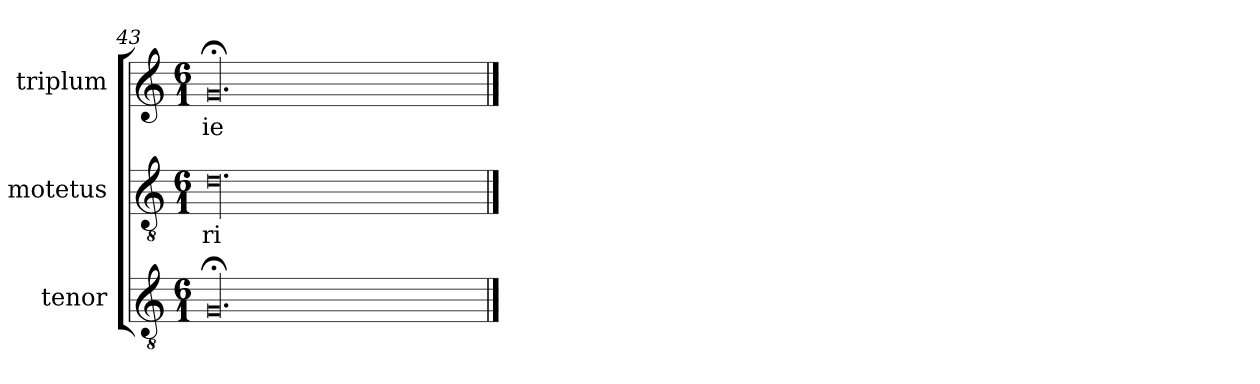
**kern	**kern	**text	**kern	**text
*part3	*part2	*part2	*part1	*part1
*staff3	*staff2	*staff2	*staff1	*staff1
*I"tenor	*I"motetus	*	*I"triplum	*
*clefGv2	*clefGv2	*	*clefG2	*
*k[]	*k[]	*	*k[]	*
*C:	*C:	*	*C:	*
*M6/1	*M6/1	*	*M6/1	*
=43	=43	=43	=43	=43
00.G;</	00.d\	-ri	00.g;</	-ie
==	==	==	==	==
*-	*-	*-	*-	*-
